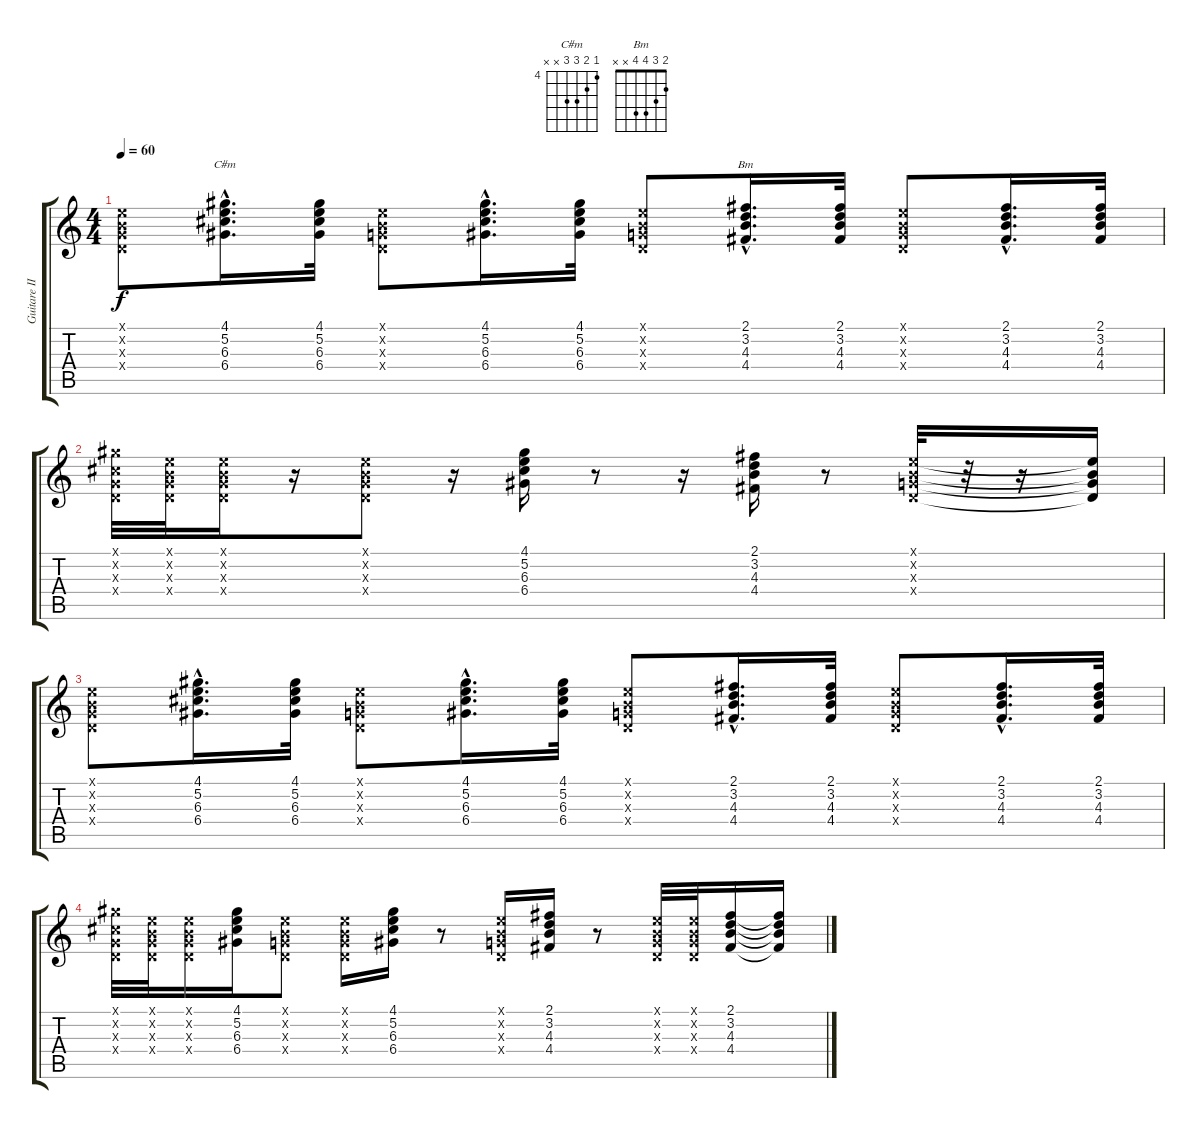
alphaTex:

\track ("Guitare II" "Guitare II") {instrument overdrivenguitar}
\staff {score tabs}
\tuning (E4 B3 G3 D3 A2 E2) {hide}
\chord ("C#m" 4 5 6 6 x x) {firstfret 4}
\chord ("Bm" 2 3 4 4 x x)
\ts (4 4)
\tempo 60
\clef g2
\ks c
(0.1{x} 0.2{x} 0.3{x} 0.4{x}).8{dy f} (4.1{hac} 5.2{hac} 6.3{hac} 6.4{hac}).16{d ch "C#m"} (4.1 5.2 6.3 6.4).32 (0.1{x} 0.2{x} 0.3{x} 0.4{x}).8 (4.1{hac} 5.2{hac} 6.3{hac} 6.4{hac}).16{d} (4.1 5.2 6.3 6.4).32 (0.1{x} 0.2{x} 0.3{x} 0.4{x}).8 (2.1{hac} 3.2{hac} 4.3{hac} 4.4{hac}).16{d ch "Bm"} (2.1 3.2 4.3 4.4).32 (0.1{x} 0.2{x} 0.3{x} 0.4{x}).8 (2.1{hac} 3.2{hac} 4.3{hac} 4.4{hac}).16{d} (2.1 3.2 4.3 4.4).32 |
(4.1{x} 2.2{x} 0.3{x} 0.4{x}).32 (0.1{x} 0.2{x} 0.3{x} 0.4{x}).32 (0.1{x} 0.2{x} 0.3{x} 0.4{x}).16 r.16 (0.1{x} 0.2{x} 0.3{x} 0.4{x}).8 r.16 (4.1 5.2 6.3 6.4).16 r.8 r.16 (2.1 3.2 4.3 4.4).16 r.8 (0.1{x} 0.2{x} 0.3{x} 0.4{x}).32 r.32 r.16 (0.1{t} 0.2{t} 0.3{t} 0.4{t}).16 |
(0.1{x} 0.2{x} 0.3{x} 0.4{x}).8 (4.1{hac} 5.2{hac} 6.3{hac} 6.4{hac}).16{d} (4.1 5.2 6.3 6.4).32 (0.1{x} 0.2{x} 0.3{x} 0.4{x}).8 (4.1{hac} 5.2{hac} 6.3{hac} 6.4{hac}).16{d} (4.1 5.2 6.3 6.4).32 (0.1{x} 0.2{x} 0.3{x} 0.4{x}).8 (2.1{hac} 3.2{hac} 4.3{hac} 4.4{hac}).16{d} (2.1 3.2 4.3 4.4).32 (0.1{x} 0.2{x} 0.3{x} 0.4{x}).8 (2.1{hac} 3.2{hac} 4.3{hac} 4.4{hac}).16{d} (2.1 3.2 4.3 4.4).32 |
(4.1{x} 2.2{x} 0.3{x} 0.4{x}).32 (0.1{x} 0.2{x} 0.3{x} 0.4{x}).32 (0.1{x} 0.2{x} 0.3{x} 0.4{x}).16 (4.1 5.2 6.3 6.4).16 (0.1{x} 0.2{x} 0.3{x} 0.4{x}).8 (0.1{x} 0.2{x} 0.3{x} 0.4{x}).16 (4.1 5.2 6.3 6.4).16 r.8 (0.1{x} 0.2{x} 0.3{x} 0.4{x}).16 (2.1 3.2 4.3 4.4).16 r.8 (0.1{x} 0.2{x} 0.3{x} 0.4{x}).32 (0.1{x} 0.2{x} 0.3{x} 0.4{x}).32 (2.1 3.2 4.3 4.4).16 (2.1{t} 3.2{t} 4.3{t} 4.4{t}).16
